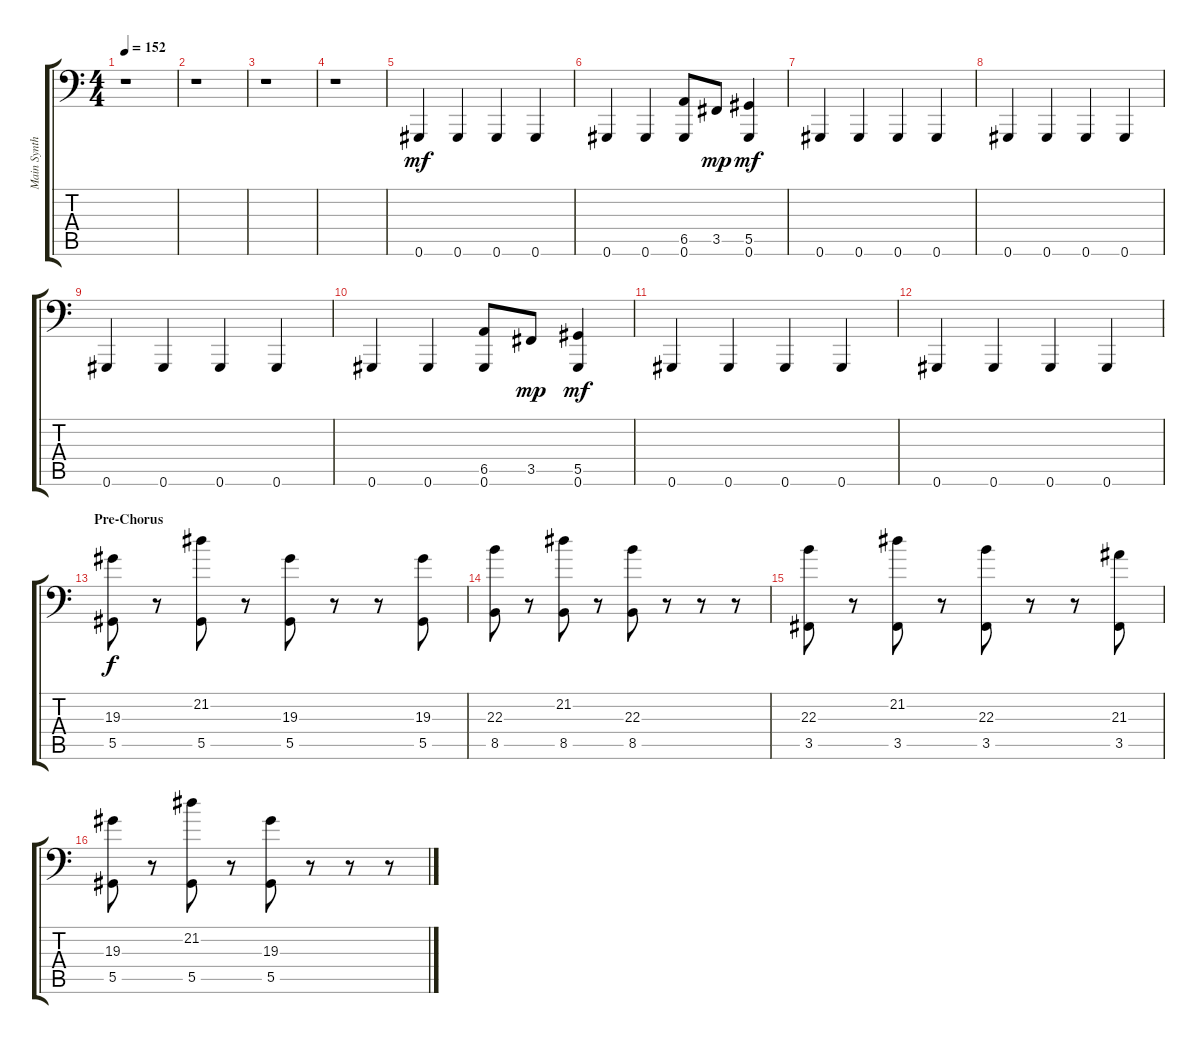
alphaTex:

\track ("Main Synth" "Main Synth") {instrument lead2sawtooth}
\staff {score tabs}
\tuning (Bb3 Gb3 Db3 Ab2 Eb2 Ab1) {hide}
\ts (4 4)
\tempo 152
\clef f4
\ks c
r.1{dy f} |
r.1 |
r.1 |
r.1 |
0.6.4{dy mf} 0.6.4 0.6.4 0.6.4 |
0.6.4 0.6.4 (6.5 0.6).8 3.5.8{dy mp} (5.5 0.6).4{dy mf} |
0.6.4 0.6.4 0.6.4 0.6.4 |
0.6.4 0.6.4 0.6.4 0.6.4 |
0.6.4 0.6.4 0.6.4 0.6.4 |
0.6.4 0.6.4 (6.5 0.6).8 3.5.8{dy mp} (5.5 0.6).4{dy mf} |
0.6.4 0.6.4 0.6.4 0.6.4 |
\section ("" "")
0.6.4 0.6.4 0.6.4 0.6.4 |
\section ("" "Pre-Chorus")
(19.3 5.5).8{dy f} r.8 (21.2 5.5).8 r.8 (19.3 5.5).8 r.8 r.8 (19.3 5.5).8 |
(22.3 8.5).8 r.8 (21.2 8.5).8 r.8 (22.3 8.5).8 r.8 r.8 r.8 |
(22.3 3.5).8 r.8 (21.2 3.5).8 r.8 (22.3 3.5).8 r.8 r.8 (21.3 3.5).8 |
(19.3 5.5).8 r.8 (21.2 5.5).8 r.8 (19.3 5.5).8 r.8 r.8 r.8
